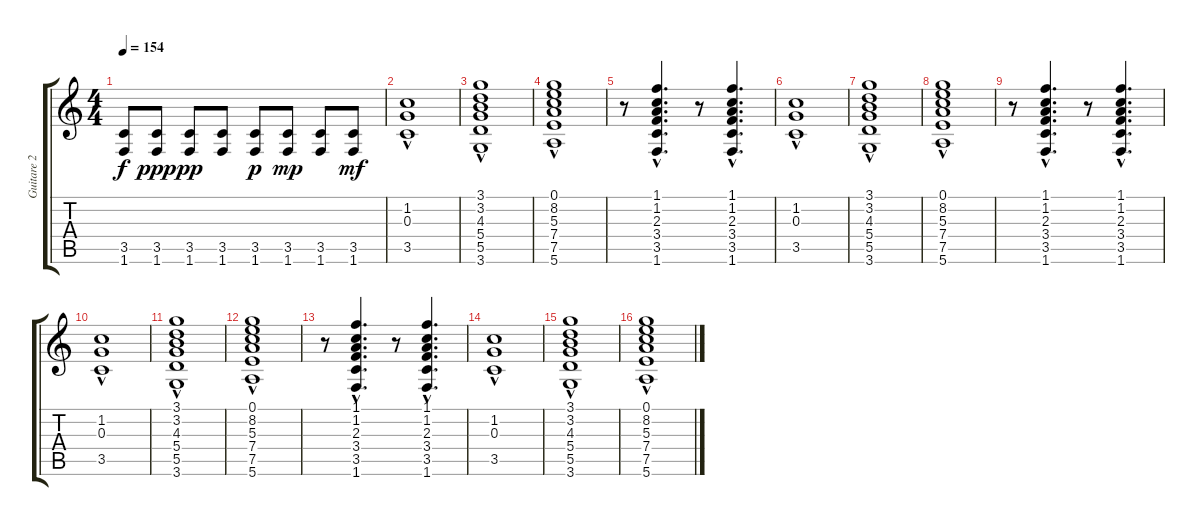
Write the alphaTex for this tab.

\track ("Guitare 2 (refrain)" "Guitare 2 ") {instrument overdrivenguitar}
\staff {score tabs}
\tuning (E4 B3 G3 D3 A2 E2) {hide}
\ts (4 4)
\tempo 154
\clef g2
\ks c
(3.5 1.6).8{dy f} (3.5 1.6).8{dy ppp} (3.5 1.6).8{dy pp} (3.5 1.6).8 (3.5 1.6).8{dy p} (3.5 1.6).8{dy mp} (3.5 1.6).8 (3.5 1.6).8{dy mf} |
(1.2 0.3{hac} 3.5).1 |
(3.1 3.2 4.3 5.4 5.5{hac} 3.6).1 |
(0.1 8.2 5.3 7.4 7.5{hac} 5.6).1 |
r.8 (1.1{hac} 1.2{hac} 2.3{hac} 3.4{hac} 3.5{hac} 1.6{hac}).4{d} r.8 (1.1{hac} 1.2{hac} 2.3{hac} 3.4{hac} 3.5{hac} 1.6{hac}).4{d} |
(1.2 0.3{hac} 3.5).1 |
(3.1 3.2 4.3 5.4 5.5{hac} 3.6).1 |
(0.1 8.2 5.3 7.4 7.5{hac} 5.6).1 |
r.8 (1.1{hac} 1.2{hac} 2.3{hac} 3.4{hac} 3.5{hac} 1.6{hac}).4{d} r.8 (1.1{hac} 1.2{hac} 2.3{hac} 3.4{hac} 3.5{hac} 1.6{hac}).4{d} |
(1.2 0.3{hac} 3.5).1 |
(3.1 3.2 4.3 5.4 5.5{hac} 3.6).1 |
(0.1 8.2 5.3 7.4 7.5{hac} 5.6).1 |
r.8 (1.1{hac} 1.2{hac} 2.3{hac} 3.4{hac} 3.5{hac} 1.6{hac}).4{d} r.8 (1.1{hac} 1.2{hac} 2.3{hac} 3.4{hac} 3.5{hac} 1.6{hac}).4{d} |
(1.2 0.3{hac} 3.5).1 |
(3.1 3.2 4.3 5.4 5.5{hac} 3.6).1 |
(0.1 8.2 5.3 7.4 7.5{hac} 5.6).1
